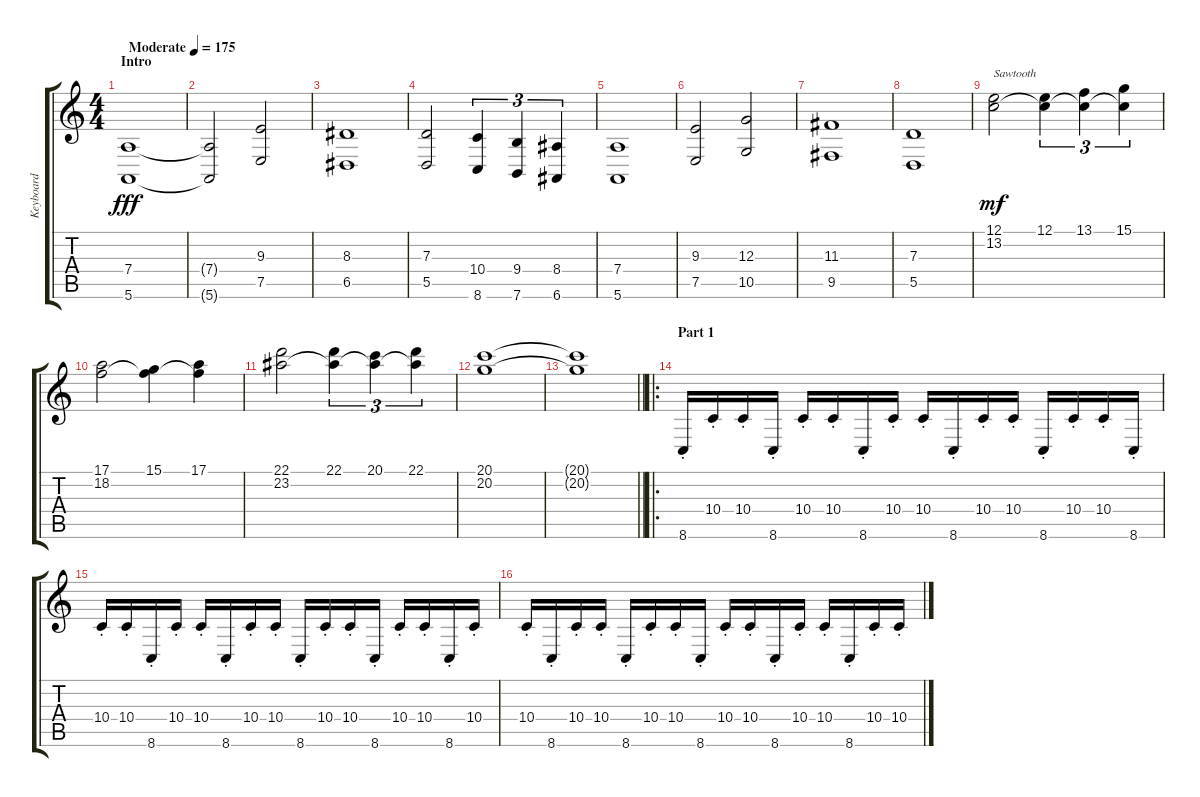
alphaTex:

\track ("Keyboard" "Keyboard") {instrument synthstrings1}
\staff {score tabs}
\tuning (E4 B3 G3 D3 A2 E2) {hide}
\ts (4 4)
\section ("" "Intro")
\tempo (175 "Moderate")
\clef g2
\ks c
(7.4 5.6).1{dy fff instrument synthstrings1} |
(7.4{t} 5.6{t}).2 (9.3 7.5).2 |
(8.3 6.5).1 |
(7.3 5.5).2 (10.4 8.6).4{tu (3 2)} (9.4 7.6).4{tu (3 2)} (8.4 6.6).4{tu (3 2)} |
(7.4 5.6).1 |
(9.3 7.5).2 (12.3 10.5).2 |
(11.3 9.5).1 |
(7.3 5.5).1 |
(12.1 13.2).2{txt "Sawtooth" dy mf instrument lead2sawtooth} (12.1 13.2{t}).4{tu (3 2)} (13.1 13.2{t}).4{tu (3 2)} (15.1 13.2{t}).4{tu (3 2)} |
(17.1 18.2).2 (15.1 18.2{t}).4 (17.1 18.2{t}).4 |
(22.1 23.2).2 (22.1 23.2{t}).4{tu (3 2)} (20.1 23.2{t}).4{tu (3 2)} (22.1 23.2{t}).4{tu (3 2)} |
(20.1 20.2).1 |
\barLineRight lightlight
(20.1{t} 20.2{t}).1 |
\ro
\section ("" "Part 1")
8.6{st}.16 10.4{st}.16 10.4{st}.16 8.6{st}.16 10.4{st}.16 10.4{st}.16 8.6{st}.16 10.4{st}.16 10.4{st}.16 8.6{st}.16 10.4{st}.16 10.4{st}.16 8.6{st}.16 10.4{st}.16 10.4{st}.16 8.6{st}.16 |
10.4{st}.16 10.4{st}.16 8.6{st}.16 10.4{st}.16 10.4{st}.16 8.6{st}.16 10.4{st}.16 10.4{st}.16 8.6{st}.16 10.4{st}.16 10.4{st}.16 8.6{st}.16 10.4{st}.16 10.4{st}.16 8.6{st}.16 10.4{st}.16 |
10.4{st}.16 8.6{st}.16 10.4{st}.16 10.4{st}.16 8.6{st}.16 10.4{st}.16 10.4{st}.16 8.6{st}.16 10.4{st}.16 10.4{st}.16 8.6{st}.16 10.4{st}.16 10.4{st}.16 8.6{st}.16 10.4{st}.16 10.4{st}.16
